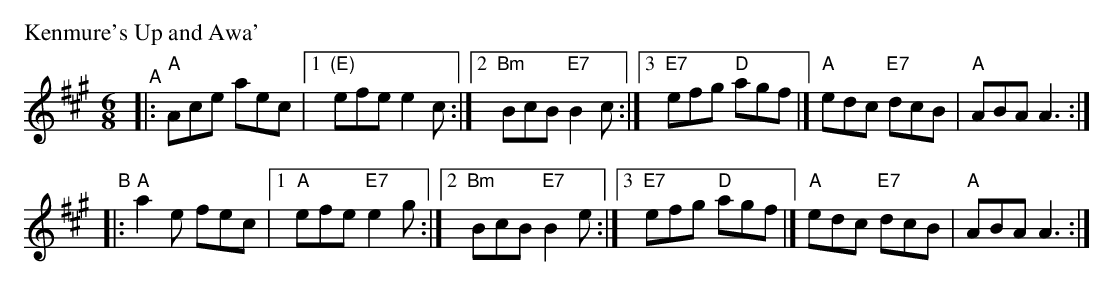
X:1
P: Kenmure's Up and Awa'
M: 6/8
L: 1/8
K: A
"^A"\
|:"A"Ace aec |[1 "(E)"efe e2c \
            :|[2 "Bm"BcB "E7"B2c \
            :|[3 "E7"efg "D"agf |] "A"edc "E7"dcB | "A"ABA A3 :|
"^B"\
|:"A"a2e fec |[1 "A"efe "E7"e2g \
            :|[2 "Bm"BcB "E7"B2e \
            :|[3 "E7"efg "D"agf |] "A"edc "E7"dcB | "A"ABA A3 :|
